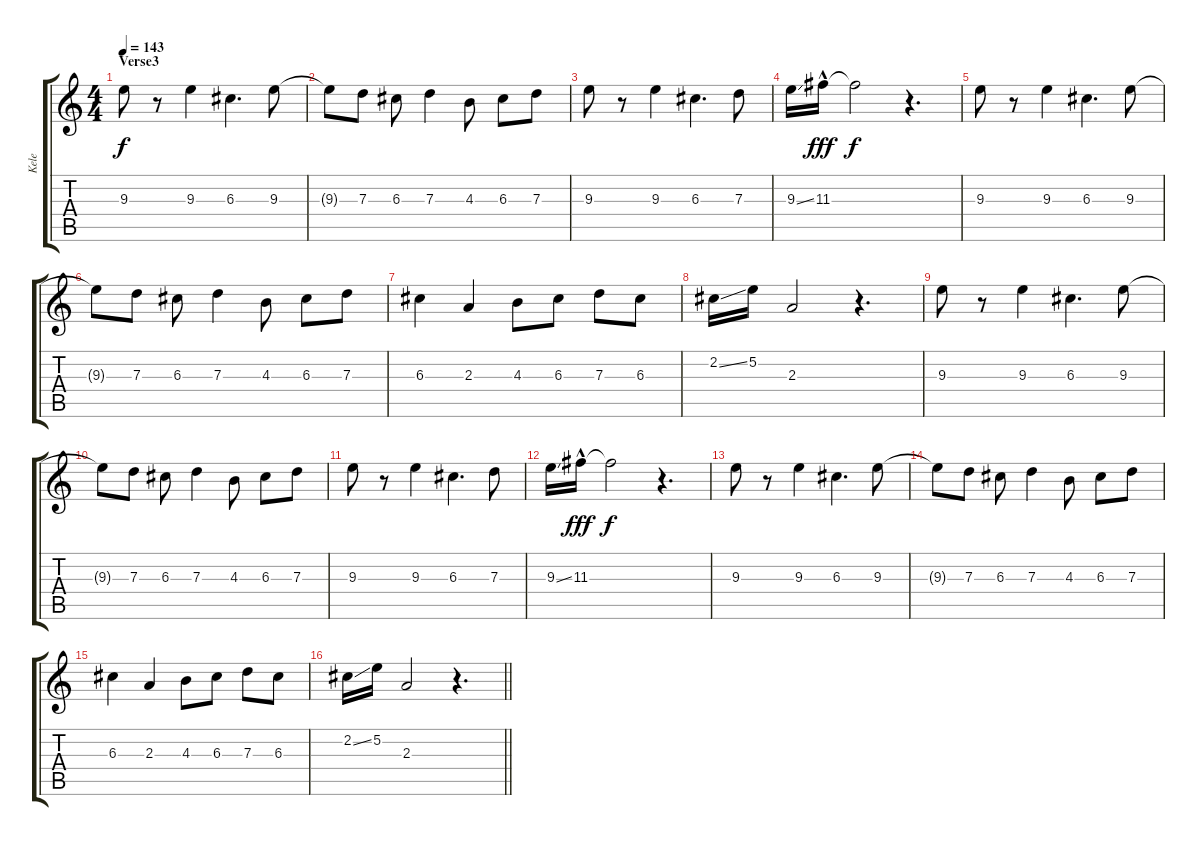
\track ("Kele" "Kele") {instrument electricguitarclean}
\staff {score tabs}
\tuning (E4 B3 G3 D3 A2 E2) {hide}
\ts (4 4)
\section ("" "Verse3")
\tempo 143
\clef g2
\ks c
9.3.8{dy f} r.8 9.3.4 6.3.4{d} 9.3.8 |
9.3{t}.8 7.3.8 6.3.8 7.3.4 4.3.8 6.3.8 7.3.8 |
9.3.8 r.8 9.3.4 6.3.4{d} 7.3.8 |
9.3{ss}.16 11.3{hac}.16{dy fff} 11.3{t}.2{dy f} r.4{d} |
9.3.8 r.8 9.3.4 6.3.4{d} 9.3.8 |
9.3{t}.8 7.3.8 6.3.8 7.3.4 4.3.8 6.3.8 7.3.8 |
6.3.4 2.3.4 4.3.8 6.3.8 7.3.8 6.3.8 |
2.2{ss}.16 5.2.16 2.3.2 r.4{d} |
9.3.8 r.8 9.3.4 6.3.4{d} 9.3.8 |
9.3{t}.8 7.3.8 6.3.8 7.3.4 4.3.8 6.3.8 7.3.8 |
9.3.8 r.8 9.3.4 6.3.4{d} 7.3.8 |
9.3{ss}.16 11.3{hac}.16{dy fff} 11.3{t}.2{dy f} r.4{d} |
9.3.8 r.8 9.3.4 6.3.4{d} 9.3.8 |
9.3{t}.8 7.3.8 6.3.8 7.3.4 4.3.8 6.3.8 7.3.8 |
6.3.4 2.3.4 4.3.8 6.3.8 7.3.8 6.3.8 |
\barLineRight lightlight
2.2{ss}.16 5.2.16 2.3.2 r.4{d}
